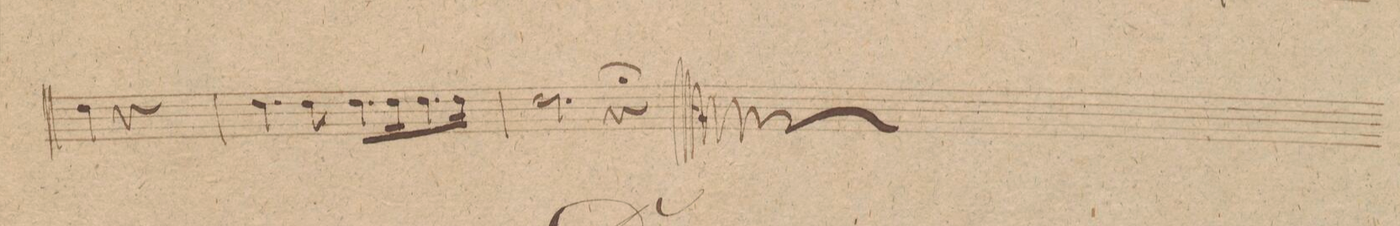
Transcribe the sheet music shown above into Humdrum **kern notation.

**kern	**dynam
*I"Corno. 1mo in D.	*
*clefG2	*
*k[f#c#]	*
*met(c|)	*
*M2/2	*
4e\	.
4r	.
=50	=50
4.e\	.
8e\	.
8.e\L	.
16e\K	.
8.e\	.
16e\Jk	.
=51	=51
2.e\	.
4r;	.
==	==
*-	*-
